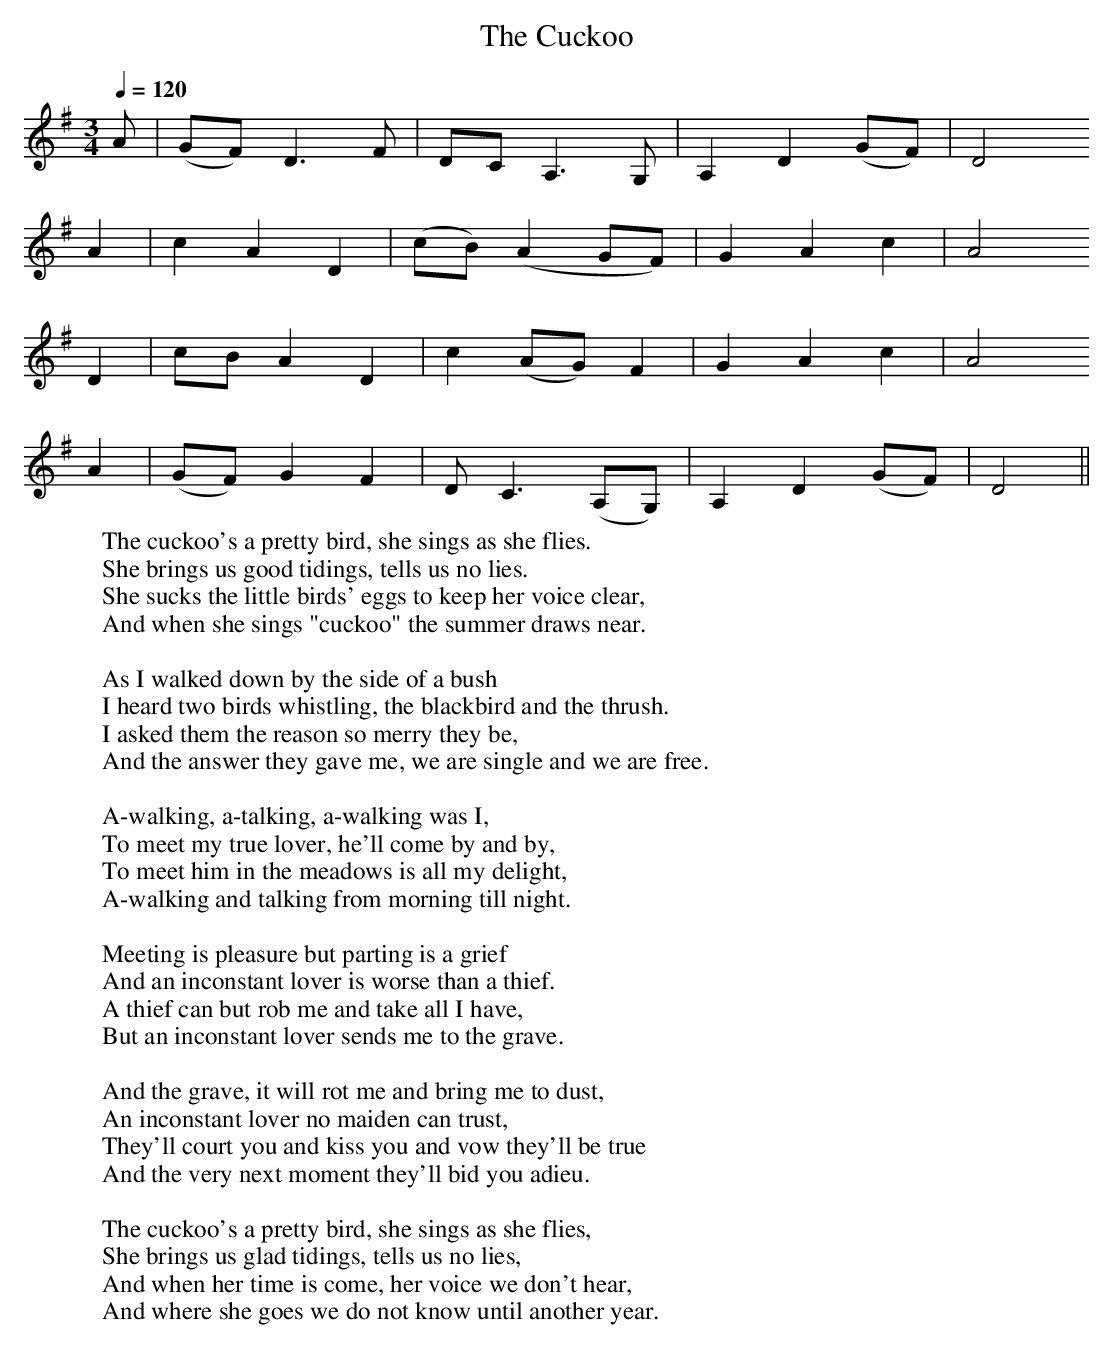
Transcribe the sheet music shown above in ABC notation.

X:1
T:Cuckoo, The
M:3/4
L:1/8
Q:1/4=120
K:Dmix
A | (GF) D3 F | DC A,3 G, | A,2 D2 (GF) | D4
A2 | c2 A2 D2 | (cB) (A2GF) | G2 A2 c2 | A4
D2 | cB A2 D2 | c2 (AG) F2 | G2 A2 c2 | A4
A2 | (GF) G2 F2 | D C3 (A,G,) | A,2 D2 (GF) | D4 ||
W:The cuckoo's a pretty bird, she sings as she flies.
W:She brings us good tidings, tells us no lies.
W:She sucks the little birds' eggs to keep her voice clear,
W:And when she sings "cuckoo" the summer draws near.
W:
W:As I walked down by the side of a bush
W:I heard two birds whistling, the blackbird and the thrush.
W:I asked them the reason so merry they be,
W:And the answer they gave me, we are single and we are free.
W:
W:A-walking, a-talking, a-walking was I,
W:To meet my true lover, he'll come by and by,
W:To meet him in the meadows is all my delight,
W:A-walking and talking from morning till night.
W:
W:Meeting is pleasure but parting is a grief
W:And an inconstant lover is worse than a thief.
W:A thief can but rob me and take all I have,
W:But an inconstant lover sends me to the grave.
W:
W:And the grave, it will rot me and bring me to dust,
W:An inconstant lover no maiden can trust,
W:They'll court you and kiss you and vow they'll be true
W:And the very next moment they'll bid you adieu.
W:
W:The cuckoo's a pretty bird, she sings as she flies,
W:She brings us glad tidings, tells us no lies,
W:And when her time is come, her voice we don't hear,
W:And where she goes we do not know until another year.
